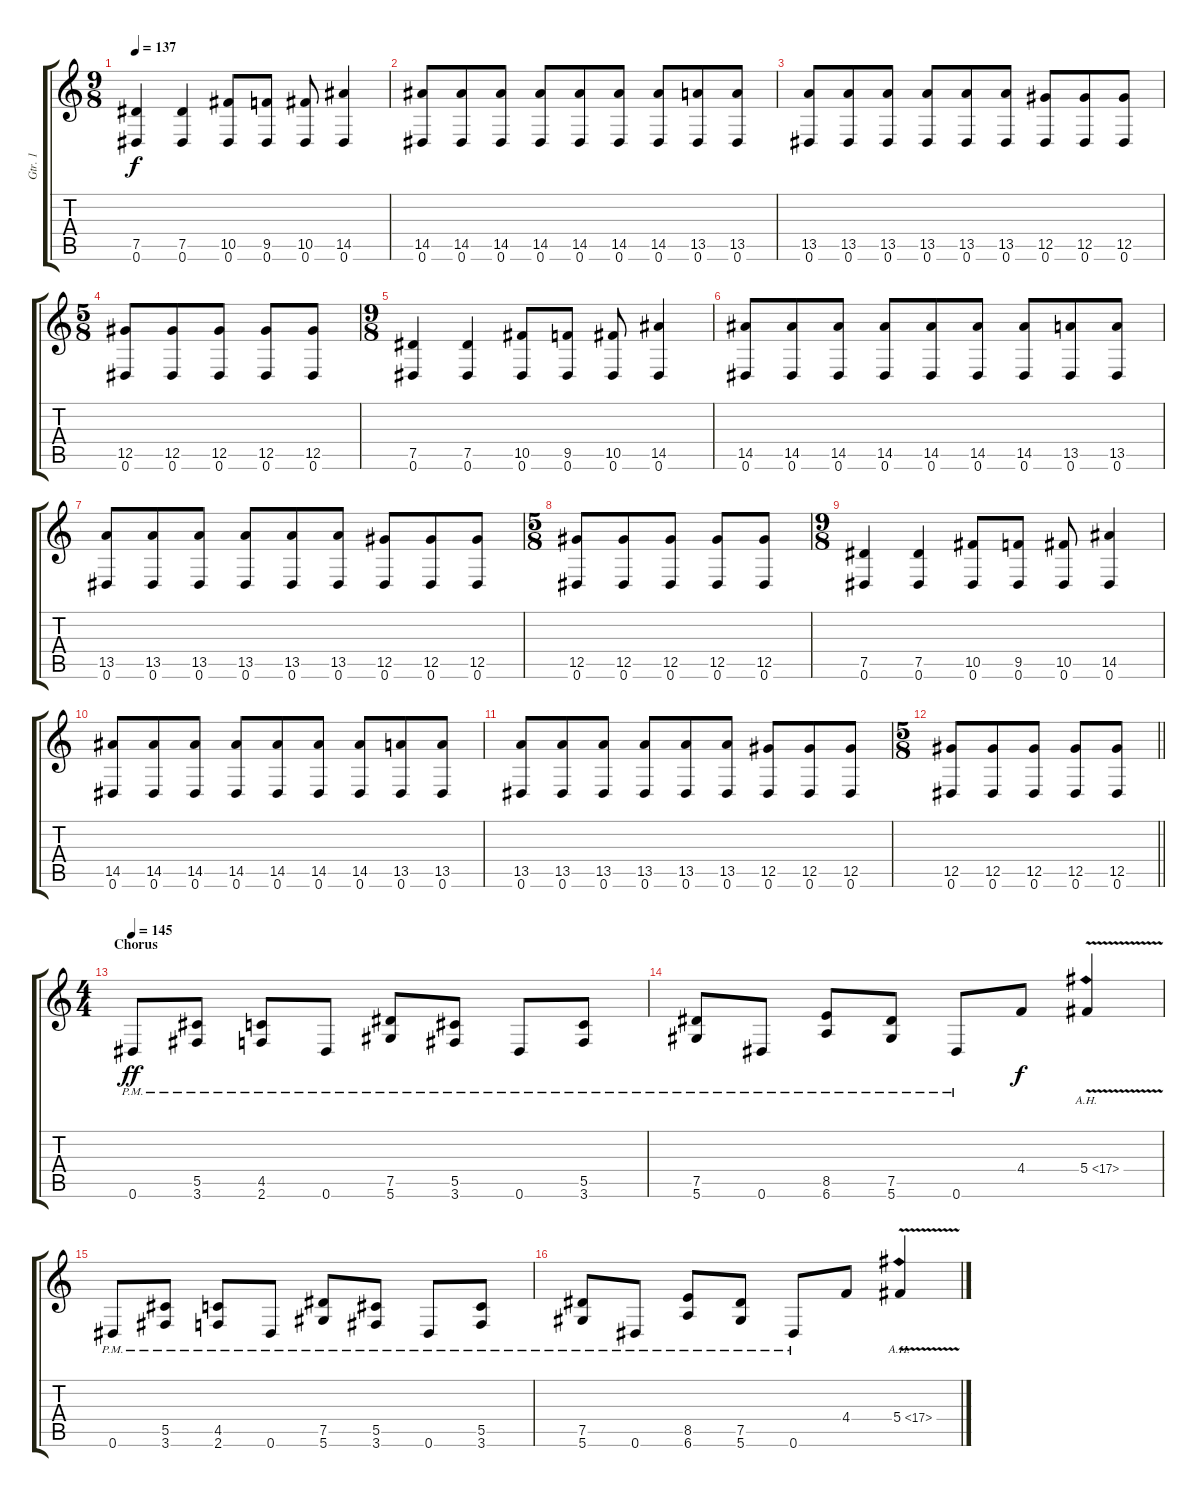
\track ("Gtr. 1" "Gtr. 1") {instrument overdrivenguitar}
\staff {score tabs}
\tuning (Eb4 Bb3 Gb3 Db3 Ab2 Eb2) {hide}
\ts (9 8)
\tempo 137
\clef g2
\ks c
(7.5 0.6).4{dy f} (7.5 0.6).4 (10.5 0.6).8 (9.5 0.6).8 (10.5 0.6).8 (14.5 0.6).4 |
(14.5 0.6).8 (14.5 0.6).8 (14.5 0.6).8 (14.5 0.6).8 (14.5 0.6).8 (14.5 0.6).8 (14.5 0.6).8 (13.5 0.6).8 (13.5 0.6).8 |
(13.5 0.6).8 (13.5 0.6).8 (13.5 0.6).8 (13.5 0.6).8 (13.5 0.6).8 (13.5 0.6).8 (12.5 0.6).8 (12.5 0.6).8 (12.5 0.6).8 |
\ts (5 8)
(12.5 0.6).8 (12.5 0.6).8 (12.5 0.6).8 (12.5 0.6).8 (12.5 0.6).8 |
\ts (9 8)
(7.5 0.6).4 (7.5 0.6).4 (10.5 0.6).8 (9.5 0.6).8 (10.5 0.6).8 (14.5 0.6).4 |
(14.5 0.6).8 (14.5 0.6).8 (14.5 0.6).8 (14.5 0.6).8 (14.5 0.6).8 (14.5 0.6).8 (14.5 0.6).8 (13.5 0.6).8 (13.5 0.6).8 |
(13.5 0.6).8 (13.5 0.6).8 (13.5 0.6).8 (13.5 0.6).8 (13.5 0.6).8 (13.5 0.6).8 (12.5 0.6).8 (12.5 0.6).8 (12.5 0.6).8 |
\ts (5 8)
(12.5 0.6).8 (12.5 0.6).8 (12.5 0.6).8 (12.5 0.6).8 (12.5 0.6).8 |
\ts (9 8)
(7.5 0.6).4 (7.5 0.6).4 (10.5 0.6).8 (9.5 0.6).8 (10.5 0.6).8 (14.5 0.6).4 |
(14.5 0.6).8 (14.5 0.6).8 (14.5 0.6).8 (14.5 0.6).8 (14.5 0.6).8 (14.5 0.6).8 (14.5 0.6).8 (13.5 0.6).8 (13.5 0.6).8 |
(13.5 0.6).8 (13.5 0.6).8 (13.5 0.6).8 (13.5 0.6).8 (13.5 0.6).8 (13.5 0.6).8 (12.5 0.6).8 (12.5 0.6).8 (12.5 0.6).8 |
\ts (5 8)
\barLineRight lightlight
(12.5 0.6).8 (12.5 0.6).8 (12.5 0.6).8 (12.5 0.6).8 (12.5 0.6).8 |
\ts (4 4)
\section ("" "Chorus")
\tempo 145
0.6{pm}.8{dy ff} (5.5{pm} 3.6{pm}).8 (4.5{pm} 2.6{pm}).8 0.6{pm}.8 (7.5{pm} 5.6{pm}).8 (5.5{pm} 3.6{pm}).8 0.6{pm}.8 (5.5{pm} 3.6{pm}).8 |
(7.5{pm} 5.6{pm}).8 0.6{pm}.8 (8.5{pm} 6.6{pm}).8 (7.5{pm} 5.6{pm}).8 0.6{pm}.8 4.4.8{dy f} 5.4{ah 12 v}.4 |
0.6{pm}.8 (5.5{pm} 3.6{pm}).8 (4.5{pm} 2.6{pm}).8 0.6{pm}.8 (7.5{pm} 5.6{pm}).8 (5.5{pm} 3.6{pm}).8 0.6{pm}.8 (5.5{pm} 3.6{pm}).8 |
(7.5{pm} 5.6{pm}).8 0.6{pm}.8 (8.5{pm} 6.6{pm}).8 (7.5{pm} 5.6{pm}).8 0.6{pm}.8 4.4.8 5.4{ah 12 v}.4
